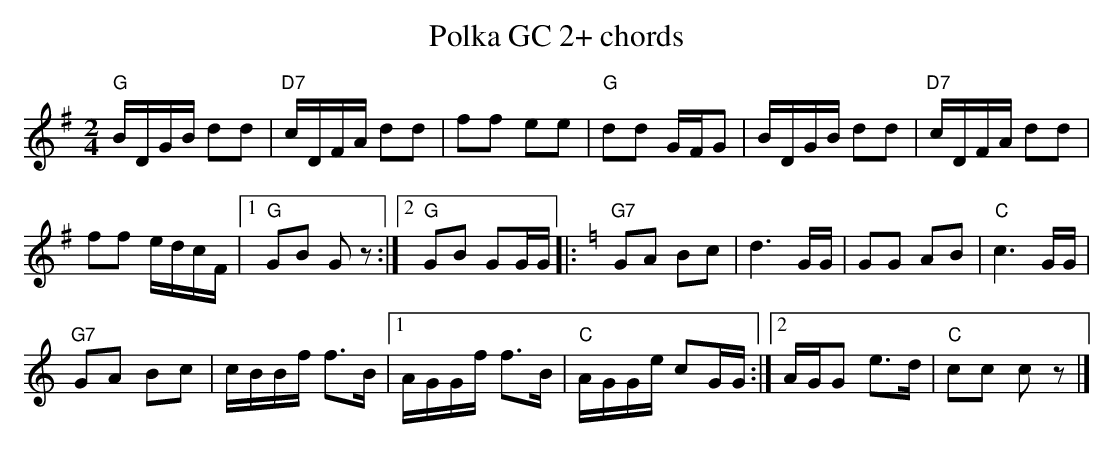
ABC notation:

X:1
T:Polka GC 2+ chords
M:2/4
L:1/16
K:Gmaj%%MIDI gchordon
"G"BDGB d2d2 | "D7"cDFA d2d2 | f2f2 e2e2 | "G"d2d2 GFG2 | BDGB d2d2 | "D7"cDFA d2d2 |
f2f2 edcF |1 "G"G2B2 G2 z2 :|2 "G"G2B2 G2GG |: [K:Cmaj][L:1/8] "G7"GA Bc | d3 G/2G/2 | GG AB | "C"c3 G/2G/2 |
"G7"GA Bc | c/2B/2B/2f/2 f>B |1 A/2G/2G/2f/2 f>B | "C"A/2G/2G/2e/2 cG/2G/2 :|2 A/2G/2G e>d | "C"cc c z |]
